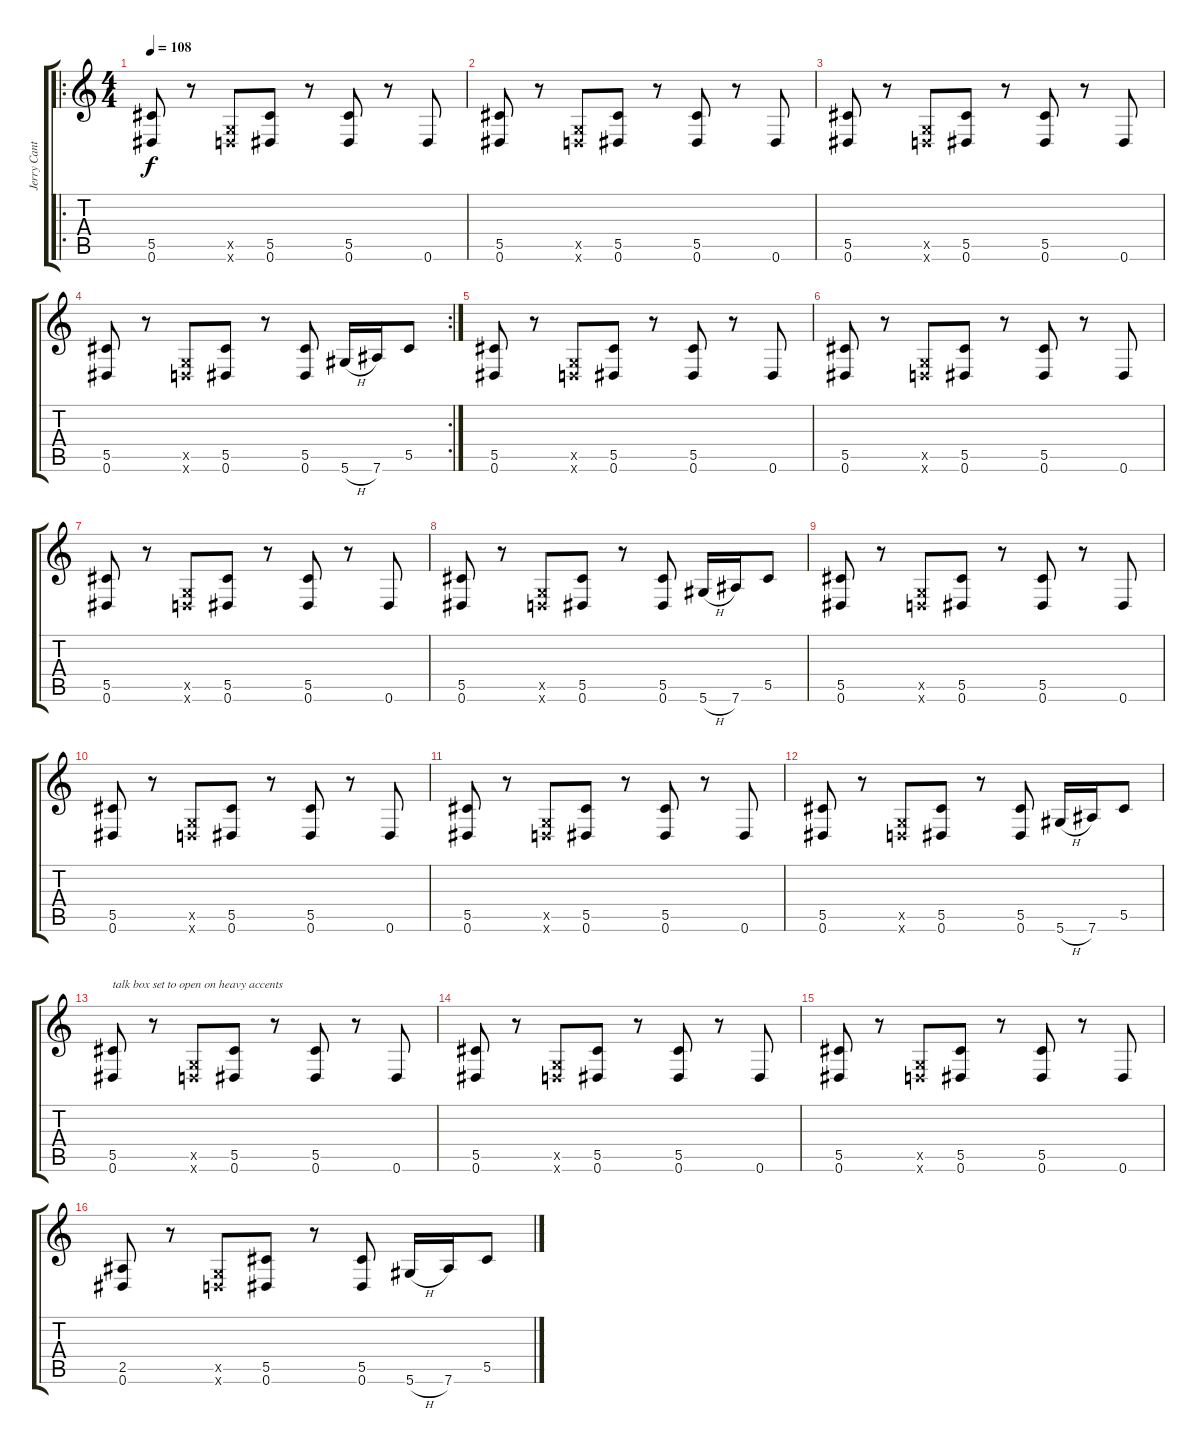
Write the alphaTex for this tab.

\track ("Jerry Cantrell (Guitar 2)" "Jerry Cant") {instrument overdrivenguitar}
\staff {score tabs}
\tuning (Eb4 Bb3 Gb3 Db3 Ab2 Eb2) {hide}
\ro
\ts (4 4)
\tempo 108
\clef g2
\ks c
(5.5 0.6).8{dy f instrument overdrivenguitar} r.8 (-1.5{x} -1.6{x}).8 (5.5 0.6).8 r.8 (5.5 0.6).8 r.8 0.6.8 |
(5.5 0.6).8 r.8 (-1.5{x} -1.6{x}).8 (5.5 0.6).8 r.8 (5.5 0.6).8 r.8 0.6.8 |
(5.5 0.6).8 r.8 (-1.5{x} -1.6{x}).8 (5.5 0.6).8 r.8 (5.5 0.6).8 r.8 0.6.8 |
\rc 2
(5.5 0.6).8 r.8 (-1.5{x} -1.6{x}).8 (5.5 0.6).8 r.8 (5.5 0.6).8 5.6{h}.16 7.6.16 5.5.8 |
(5.5 0.6).8 r.8 (-1.5{x} -1.6{x}).8 (5.5 0.6).8 r.8 (5.5 0.6).8 r.8 0.6.8 |
(5.5 0.6).8 r.8 (-1.5{x} -1.6{x}).8 (5.5 0.6).8 r.8 (5.5 0.6).8 r.8 0.6.8 |
(5.5 0.6).8 r.8 (-1.5{x} -1.6{x}).8 (5.5 0.6).8 r.8 (5.5 0.6).8 r.8 0.6.8 |
(5.5 0.6).8 r.8 (-1.5{x} -1.6{x}).8 (5.5 0.6).8 r.8 (5.5 0.6).8 5.6{h}.16 7.6.16 5.5.8 |
(5.5 0.6).8 r.8 (-1.5{x} -1.6{x}).8 (5.5 0.6).8 r.8 (5.5 0.6).8 r.8 0.6.8 |
(5.5 0.6).8 r.8 (-1.5{x} -1.6{x}).8 (5.5 0.6).8 r.8 (5.5 0.6).8 r.8 0.6.8 |
(5.5 0.6).8 r.8 (-1.5{x} -1.6{x}).8 (5.5 0.6).8 r.8 (5.5 0.6).8 r.8 0.6.8 |
(5.5 0.6).8 r.8 (-1.5{x} -1.6{x}).8 (5.5 0.6).8 r.8 (5.5 0.6).8 5.6{h}.16 7.6.16 5.5.8 |
(5.5 0.6).8{txt "talk box set to open on heavy accents"} r.8 (-1.5{x} -1.6{x}).8 (5.5 0.6).8 r.8 (5.5 0.6).8 r.8 0.6.8 |
(5.5 0.6).8 r.8 (-1.5{x} -1.6{x}).8 (5.5 0.6).8 r.8 (5.5 0.6).8 r.8 0.6.8 |
(5.5 0.6).8 r.8 (-1.5{x} -1.6{x}).8 (5.5 0.6).8 r.8 (5.5 0.6).8 r.8 0.6.8 |
(2.5 0.6).8 r.8 (-1.5{x} -1.6{x}).8 (5.5 0.6).8 r.8 (5.5 0.6).8 5.6{h}.16 7.6.16 5.5.8
